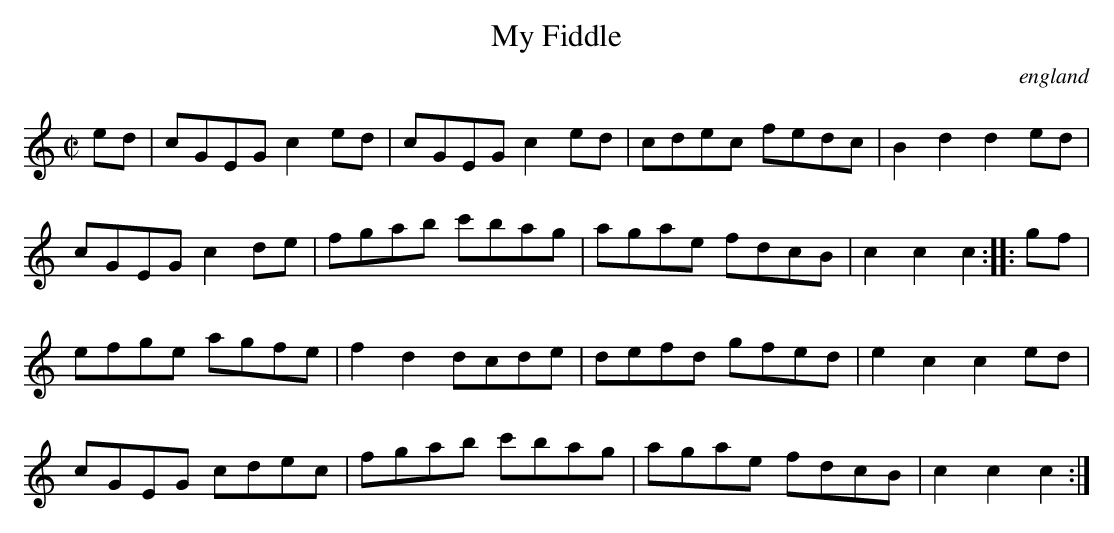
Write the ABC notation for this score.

X:1
T:My Fiddle
O:england
L:1/8
M:C|
K:C
ed|cGEG c2 ed|cGEG c2 ed|cdec fedc|B2 d2 d2 ed|
cGEG c2 de|fgab c'bag|agae fdcB|c2 c2 c2:||:gf|
efge agfe|f2 d2 dcde|defd gfed|e2 c2 c2 ed|
cGEG cdec|fgab c'bag|agae fdcB|c2 c2 c2:|
